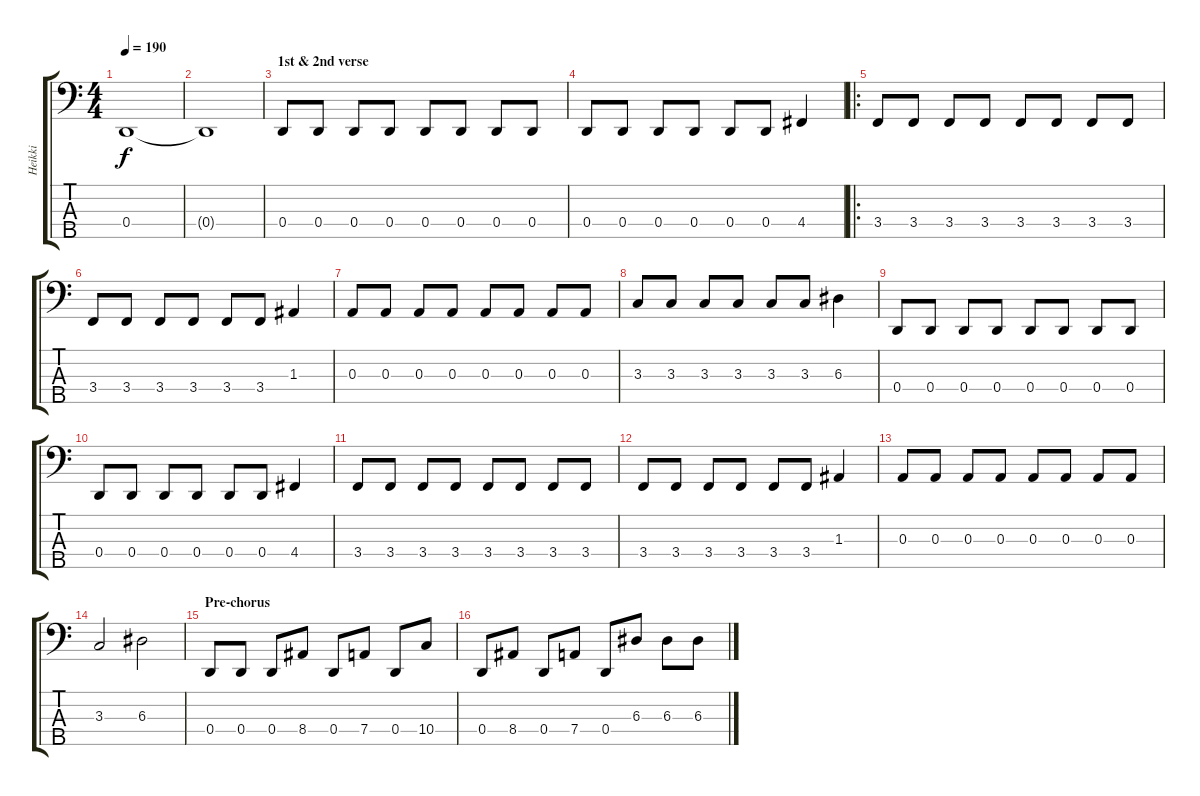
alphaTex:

\track ("Heikki" "Heikki") {instrument electricbassfinger}
\staff {score tabs}
\tuning (G2 D2 A1 D1 A0) {hide}
\ts (4 4)
\tempo 190
\clef f4
\ks c
0.4.1{dy f} |
0.4{t}.1 |
\section ("" "1st & 2nd verse")
0.4.8 0.4.8 0.4.8 0.4.8 0.4.8 0.4.8 0.4.8 0.4.8 |
0.4.8 0.4.8 0.4.8 0.4.8 0.4.8 0.4.8 4.4.4 |
\ro
3.4.8 3.4.8 3.4.8 3.4.8 3.4.8 3.4.8 3.4.8 3.4.8 |
3.4.8 3.4.8 3.4.8 3.4.8 3.4.8 3.4.8 1.3.4 |
0.3.8 0.3.8 0.3.8 0.3.8 0.3.8 0.3.8 0.3.8 0.3.8 |
3.3.8 3.3.8 3.3.8 3.3.8 3.3.8 3.3.8 6.3.4 |
0.4.8 0.4.8 0.4.8 0.4.8 0.4.8 0.4.8 0.4.8 0.4.8 |
0.4.8 0.4.8 0.4.8 0.4.8 0.4.8 0.4.8 4.4.4 |
3.4.8 3.4.8 3.4.8 3.4.8 3.4.8 3.4.8 3.4.8 3.4.8 |
3.4.8 3.4.8 3.4.8 3.4.8 3.4.8 3.4.8 1.3.4 |
0.3.8 0.3.8 0.3.8 0.3.8 0.3.8 0.3.8 0.3.8 0.3.8 |
3.3.2 6.3.2 |
\section ("" "Pre-chorus")
0.4.8 0.4.8 0.4.8 8.4.8 0.4.8 7.4.8 0.4.8 10.4.8 |
0.4.8 8.4.8 0.4.8 7.4.8 0.4.8 6.3.8 6.3.8 6.3.8
